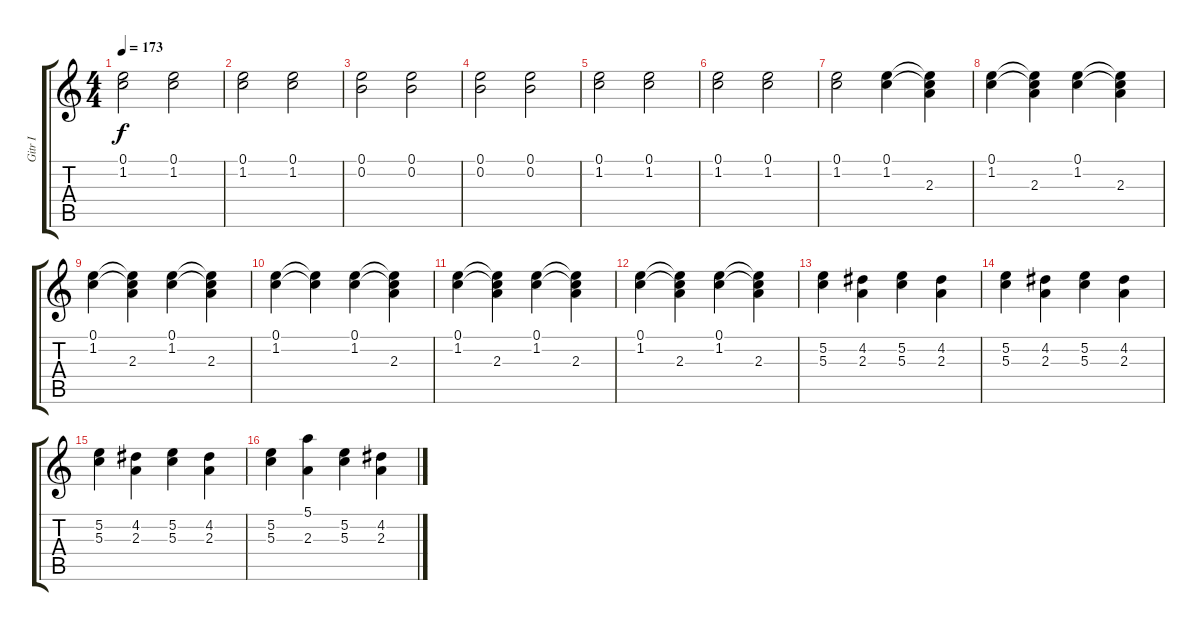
\track ("Gitr I" "Gitr I") {instrument acousticguitarsteel}
\staff {score tabs}
\tuning (E4 B3 G3 D3 A2 E2) {hide}
\ts (4 4)
\tempo 173
\clef g2
\ks c
(0.1 1.2).2{dy f} (0.1 1.2).2 |
(0.1 1.2).2 (0.1 1.2).2 |
(0.1 0.2).2 (0.1 0.2).2 |
(0.1 0.2).2 (0.1 0.2).2 |
(0.1 1.2).2 (0.1 1.2).2 |
(0.1 1.2).2 (0.1 1.2).2 |
(0.1 1.2).2 (0.1 1.2).4 (0.1{t} 1.2{t} 2.3).4 |
(0.1 1.2).4 (0.1{t} 1.2{t} 2.3).4 (0.1 1.2).4 (0.1{t} 1.2{t} 2.3).4 |
(0.1 1.2).4 (0.1{t} 1.2{t} 2.3).4 (0.1 1.2).4 (0.1{t} 1.2{t} 2.3).4 |
(0.1 1.2).4 (0.1{t} 1.2{t}).4 (0.1 1.2).4 (0.1{t} 1.2{t} 2.3).4 |
(0.1 1.2).4 (0.1{t} 1.2{t} 2.3).4 (0.1 1.2).4 (0.1{t} 1.2{t} 2.3).4 |
(0.1 1.2).4 (0.1{t} 1.2{t} 2.3).4 (0.1 1.2).4 (0.1{t} 1.2{t} 2.3).4 |
(5.2 5.3).4 (4.2 2.3).4 (5.2 5.3).4 (4.2 2.3).4 |
(5.2 5.3).4 (4.2 2.3).4 (5.2 5.3).4 (4.2 2.3).4 |
(5.2 5.3).4 (4.2 2.3).4 (5.2 5.3).4 (4.2 2.3).4 |
(5.2 5.3).4 (5.1 2.3).4 (5.2 5.3).4 (4.2 2.3).4
